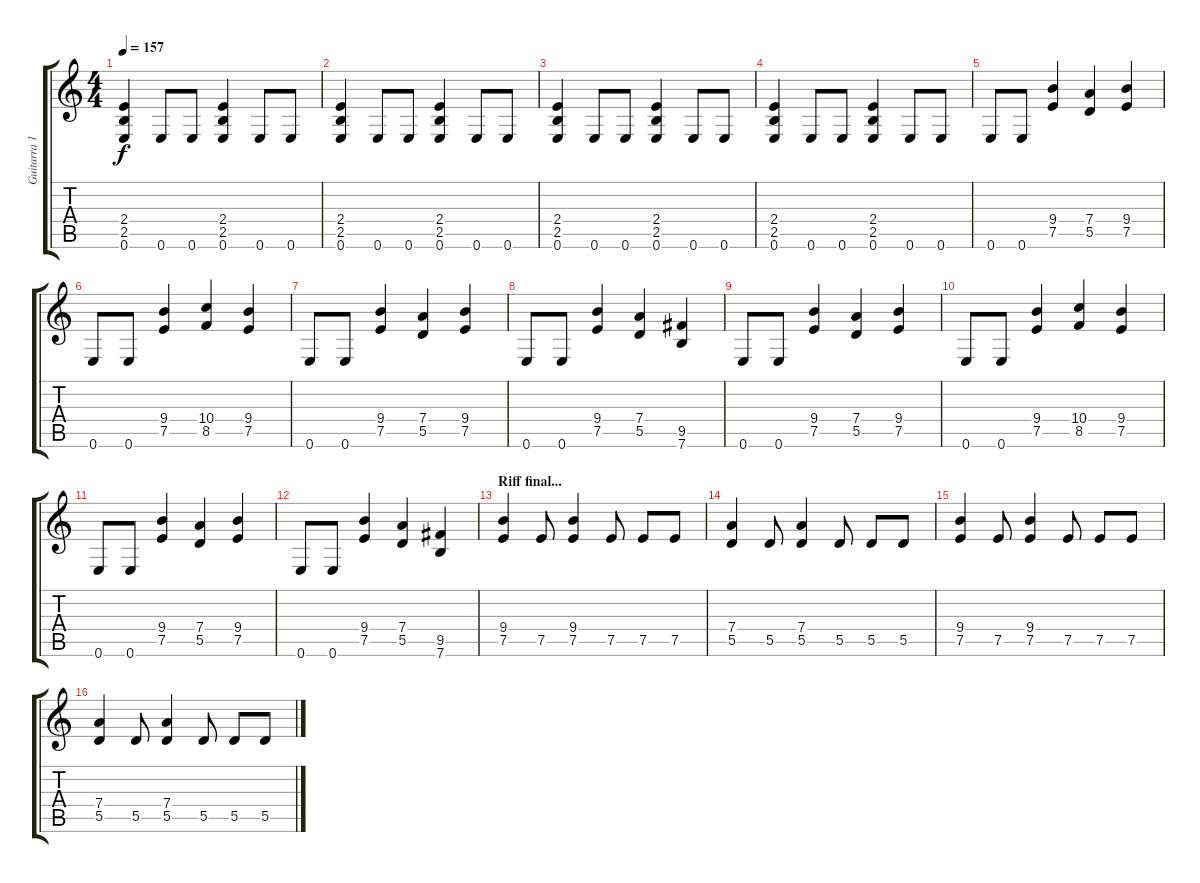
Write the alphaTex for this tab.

\track ("Guitarra 1" "Guitarra 1") {instrument distortionguitar}
\staff {score tabs}
\tuning (E4 B3 G3 D3 A2 E2) {hide}
\ts (4 4)
\tempo 157
\clef g2
\ks c
(2.4 2.5 0.6).4{dy f} 0.6.8 0.6.8 (2.4 2.5 0.6).4 0.6.8 0.6.8 |
(2.4 2.5 0.6).4 0.6.8 0.6.8 (2.4 2.5 0.6).4 0.6.8 0.6.8 |
(2.4 2.5 0.6).4 0.6.8 0.6.8 (2.4 2.5 0.6).4 0.6.8 0.6.8 |
(2.4 2.5 0.6).4 0.6.8 0.6.8 (2.4 2.5 0.6).4 0.6.8 0.6.8 |
0.6.8 0.6.8 (9.4 7.5).4 (7.4 5.5).4 (9.4 7.5).4 |
0.6.8 0.6.8 (9.4 7.5).4 (10.4 8.5).4 (9.4 7.5).4 |
0.6.8 0.6.8 (9.4 7.5).4 (7.4 5.5).4 (9.4 7.5).4 |
0.6.8 0.6.8 (9.4 7.5).4 (7.4 5.5).4 (9.5 7.6).4 |
0.6.8 0.6.8 (9.4 7.5).4 (7.4 5.5).4 (9.4 7.5).4 |
0.6.8 0.6.8 (9.4 7.5).4 (10.4 8.5).4 (9.4 7.5).4 |
0.6.8 0.6.8 (9.4 7.5).4 (7.4 5.5).4 (9.4 7.5).4 |
0.6.8 0.6.8 (9.4 7.5).4 (7.4 5.5).4 (9.5 7.6).4 |
\section ("" "Riff final...")
(9.4 7.5).4{balance 3} 7.5.8 (9.4 7.5).4 7.5.8 7.5.8 7.5.8 |
(7.4 5.5).4 5.5.8 (7.4 5.5).4 5.5.8 5.5.8 5.5.8 |
(9.4 7.5).4 7.5.8 (9.4 7.5).4 7.5.8 7.5.8 7.5.8 |
(7.4 5.5).4 5.5.8 (7.4 5.5).4 5.5.8 5.5.8 5.5.8
